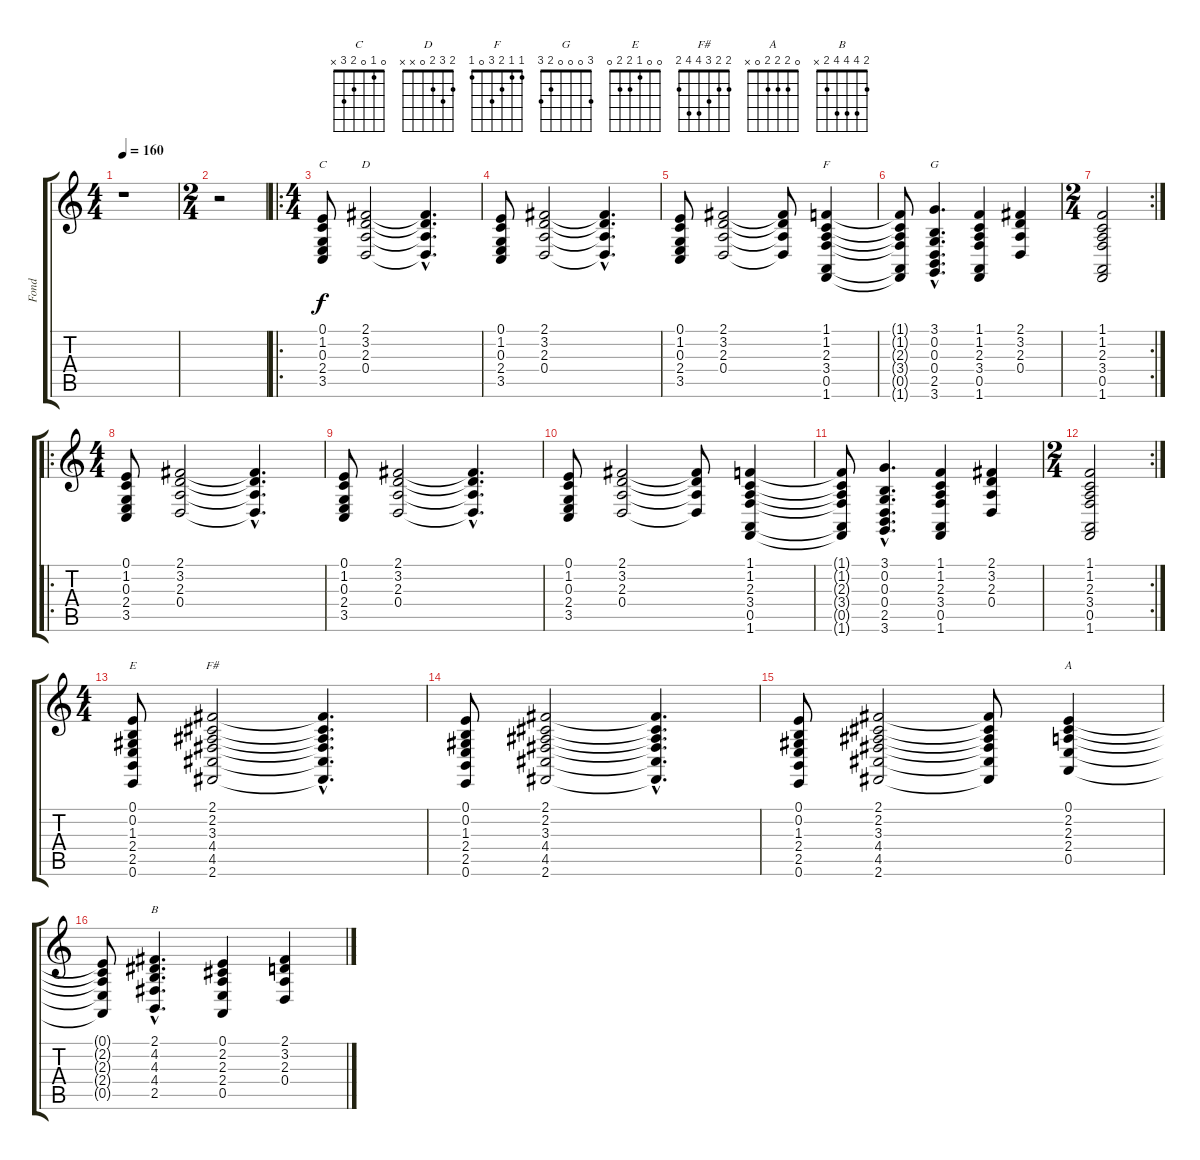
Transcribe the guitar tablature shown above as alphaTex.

\track ("Fond" "Fond") {instrument stringensemble1}
\staff {score tabs}
\tuning (E4 B3 G3 D3 A2 E2) {hide}
\chord ("C" 0 1 0 2 3 x)
\chord ("D" 2 3 2 0 x x)
\chord ("F" 1 1 2 3 0 1)
\chord ("G" 3 0 0 0 2 3)
\chord ("E" 0 0 1 2 2 0)
\chord ("F#" 2 2 3 4 4 2)
\chord ("A" 0 2 2 2 0 x)
\chord ("B" 2 4 4 4 2 x)
\ts (4 4)
\tempo 160
\clef g2
\ks c
r.1{dy f} |
\ts (2 4)
r.2 |
\ro
\ts (4 4)
(0.1 1.2 0.3 2.4 3.5).8{ch "C"} (2.1 3.2 2.3 0.4).2{ch "D"} (2.1{hac t} 3.2{hac t} 2.3{hac t} 0.4{hac t}).4{d} |
(0.1 1.2 0.3 2.4 3.5).8 (2.1 3.2 2.3 0.4).2 (2.1{hac t} 3.2{hac t} 2.3{hac t} 0.4{hac t}).4{d} |
(0.1 1.2 0.3 2.4 3.5).8 (2.1 3.2 2.3 0.4).2 (2.1{t} 3.2{t} 2.3{t} 0.4{t}).8 (1.1 1.2 2.3 3.4 0.5 1.6).4{ch "F"} |
(1.1{t} 1.2{t} 2.3{t} 3.4{t} 0.5{t} 1.6{t}).8 (3.1{hac} 0.2{hac} 0.3{hac} 0.4{hac} 2.5{hac} 3.6{hac}).4{d ch "G"} (1.1 1.2 2.3 3.4 0.5 1.6).4 (2.1 3.2 2.3 0.4).4 |
\rc 2
\ts (2 4)
(1.1 1.2 2.3 3.4 0.5 1.6).2 |
\ro
\ts (4 4)
(0.1 1.2 0.3 2.4 3.5).8 (2.1 3.2 2.3 0.4).2 (2.1{hac t} 3.2{hac t} 2.3{hac t} 0.4{hac t}).4{d} |
(0.1 1.2 0.3 2.4 3.5).8 (2.1 3.2 2.3 0.4).2 (2.1{hac t} 3.2{hac t} 2.3{hac t} 0.4{hac t}).4{d} |
(0.1 1.2 0.3 2.4 3.5).8 (2.1 3.2 2.3 0.4).2 (2.1{t} 3.2{t} 2.3{t} 0.4{t}).8 (1.1 1.2 2.3 3.4 0.5 1.6).4 |
(1.1{t} 1.2{t} 2.3{t} 3.4{t} 0.5{t} 1.6{t}).8 (3.1{hac} 0.2{hac} 0.3{hac} 0.4{hac} 2.5{hac} 3.6{hac}).4{d} (1.1 1.2 2.3 3.4 0.5 1.6).4 (2.1 3.2 2.3 0.4).4 |
\rc 2
\ts (2 4)
(1.1 1.2 2.3 3.4 0.5 1.6).2 |
\ts (4 4)
(0.1 0.2 1.3 2.4 2.5 0.6).8{ch "E"} (2.1 2.2 3.3 4.4 4.5 2.6).2{ch "F#"} (2.1{hac t} 2.2{hac t} 3.3{hac t} 4.4{hac t} 4.5{hac t} 2.6{hac t}).4{d} |
(0.1 0.2 1.3 2.4 2.5 0.6).8 (2.1 2.2 3.3 4.4 4.5 2.6).2 (2.1{hac t} 2.2{hac t} 3.3{hac t} 4.4{hac t} 4.5{hac t} 2.6{hac t}).4{d} |
(0.1 0.2 1.3 2.4 2.5 0.6).8 (2.1 2.2 3.3 4.4 4.5 2.6).2 (2.1{t} 2.2{t} 3.3{t} 4.4{t} 4.5{t} 2.6{t}).8 (0.1 2.2 2.3 2.4 0.5).4{ch "A"} |
(0.1{t} 2.2{t} 2.3{t} 2.4{t} 0.5{t}).8 (2.1{hac} 4.2{hac} 4.3{hac} 4.4{hac} 2.5{hac}).4{d ch "B"} (0.1 2.2 2.3 2.4 0.5).4 (2.1 3.2 2.3 0.4).4
